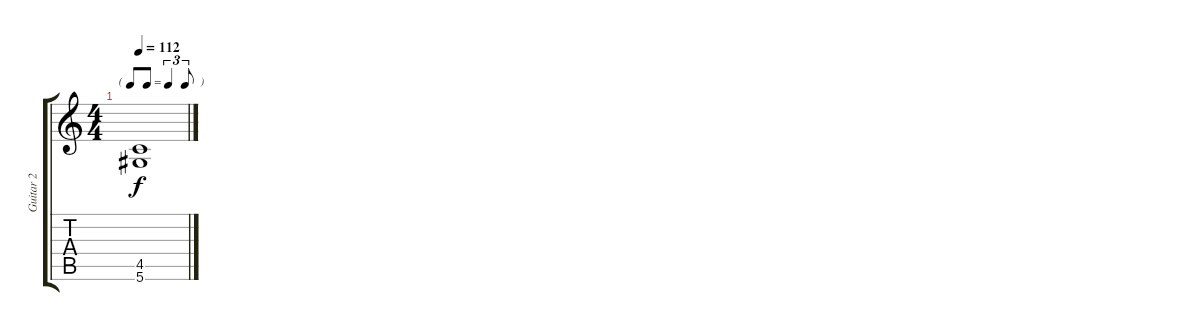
\track ("Guitar 2" "Guitar 2") {instrument electricguitarclean}
\staff {score tabs}
\tuning (Eb4 Bb3 Gb3 Db3 Ab2 Eb2) {hide}
\ts (4 4)
\tf triplet8th
\tempo 112
\clef g2
\ks c
(4.5 5.6).1{dy f}
